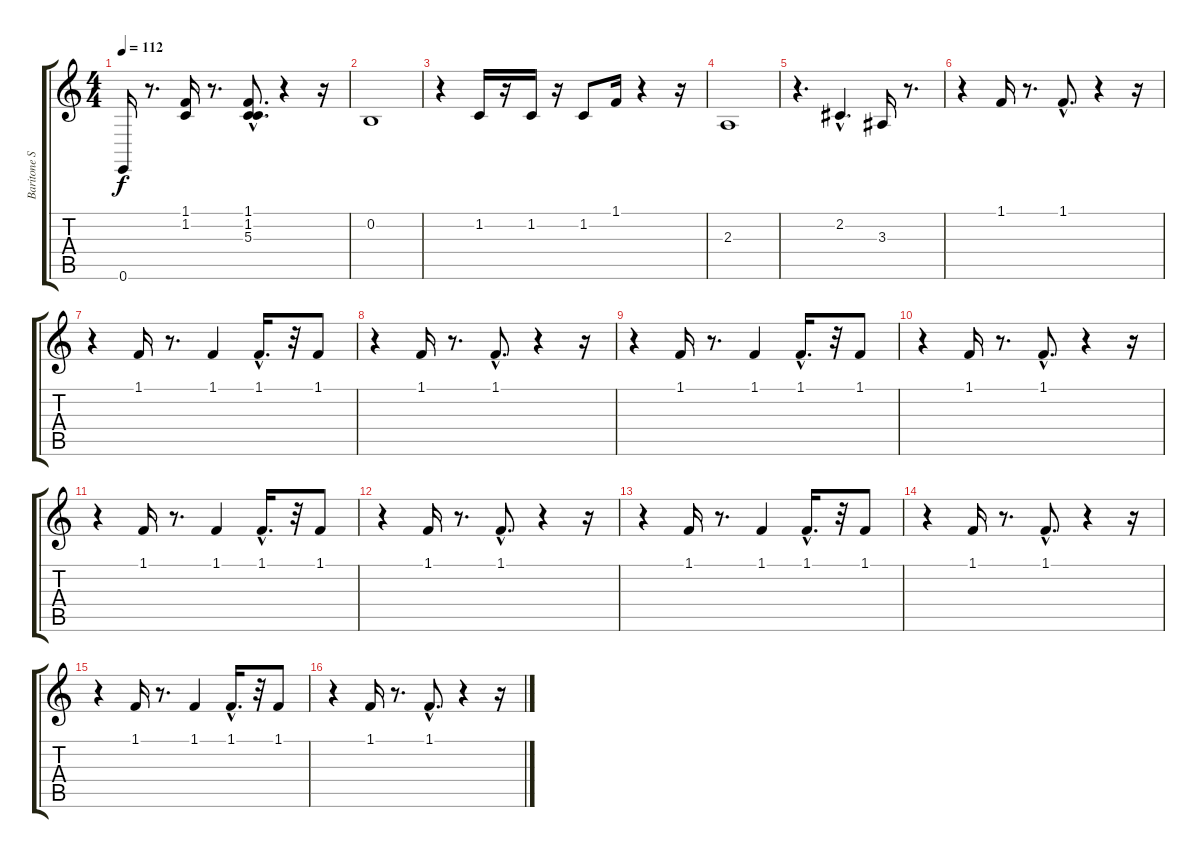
\track ("Baritone Sax" "Baritone S") {instrument baritonesax}
\staff {score tabs}
\tuning (E4 B3 G3 D3 A2 E2) {hide}
\ts (4 4)
\tempo 112
\clef g2
\ks c
0.6{t}.16{dy f} r.8{d} (1.1 1.2).16 r.8{d} (1.1{hac} 1.2{hac} 5.3{hac}).8{d} r.4 r.16 |
0.2.1 |
r.4 1.2.16 r.16 1.2.16 r.16 1.2.8 1.1.16 r.4 r.16 |
2.3.1 |
r.4{d} 2.2{hac}.4{d} 3.3.16 r.8{d} |
r.4 1.1.16 r.8{d} 1.1{hac}.8{d} r.4 r.16 |
r.4 1.1.16 r.8{d} 1.1.4 1.1{hac}.16{d} r.32 1.1.8 |
r.4 1.1.16 r.8{d} 1.1{hac}.8{d} r.4 r.16 |
r.4 1.1.16 r.8{d} 1.1.4 1.1{hac}.16{d} r.32 1.1.8 |
r.4 1.1.16 r.8{d} 1.1{hac}.8{d} r.4 r.16 |
r.4 1.1.16 r.8{d} 1.1.4 1.1{hac}.16{d} r.32 1.1.8 |
r.4 1.1.16 r.8{d} 1.1{hac}.8{d} r.4 r.16 |
r.4 1.1.16 r.8{d} 1.1.4 1.1{hac}.16{d} r.32 1.1.8 |
r.4 1.1.16 r.8{d} 1.1{hac}.8{d} r.4 r.16 |
r.4 1.1.16 r.8{d} 1.1.4 1.1{hac}.16{d} r.32 1.1.8 |
r.4 1.1.16 r.8{d} 1.1{hac}.8{d} r.4 r.16
